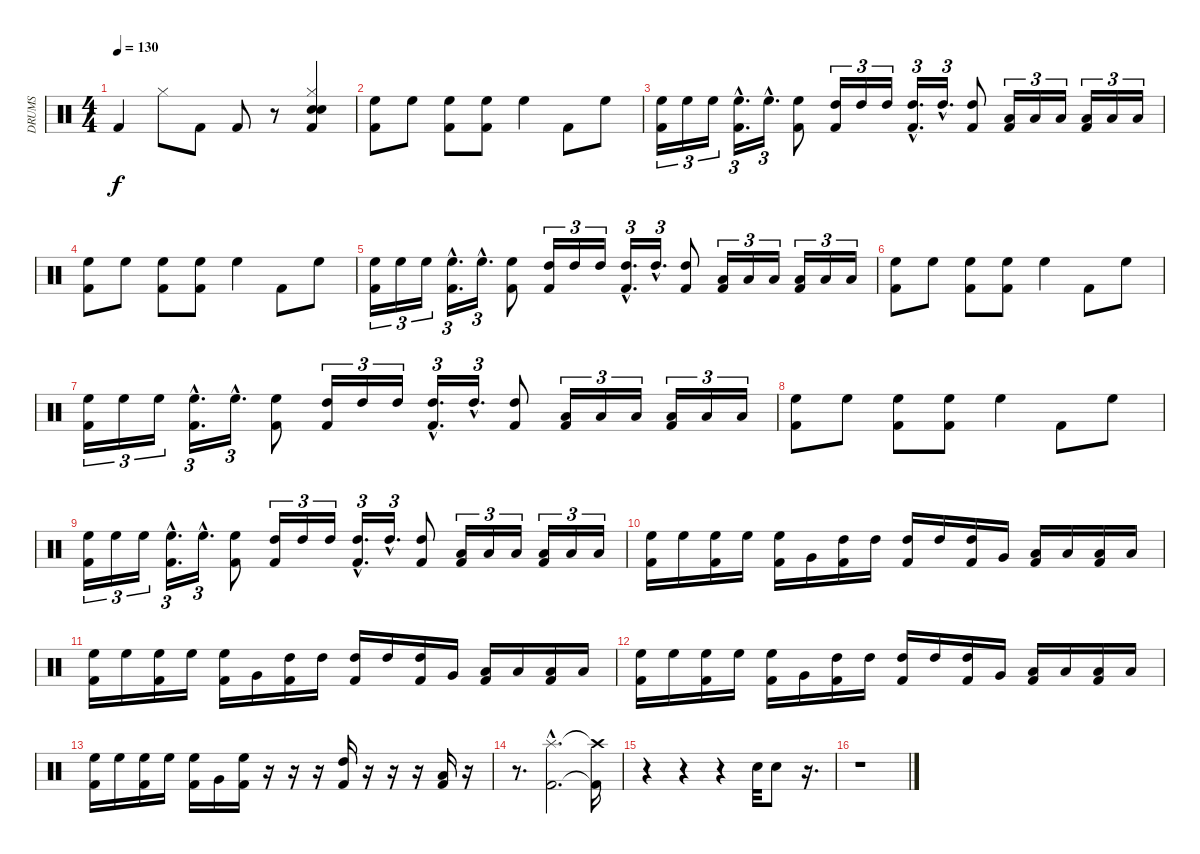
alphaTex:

\track ("DRUMS" "DRUMS") {instrument percussion}
\staff {score}
\articulation defaults
\ts (4 4)
\tempo 130
\clef neutral
\ks c "Kick (hit) 2".4{dy f} "Hi-Hat (closed)".8 "Kick (hit) 2".8 "Kick (hit) 2".8
r.8 ("Hi-Hat (closed)" "Electric Snare (hit)" "Snare (hit) 2" "Kick (hit) 2").4 |
("High Floor Tom (hit)" "Kick (hit) 2").8 "High Floor Tom (hit)".8 ("High Floor Tom (hit)" "Kick (hit) 2").8 ("High Floor Tom (hit)" "Kick (hit) 2").8 "High Floor Tom (hit)".4 "Kick (hit) 2".8 "High Floor Tom (hit)".8 |
("High Floor Tom (hit)" "Kick (hit) 2").16{tu (3 2) balance 1} "High Floor Tom (hit)".16{tu (3 2)} "High Floor Tom (hit)".16{tu (3 2)} ("High Floor Tom (hit)"{hac} "Kick (hit) 2"{hac}).16{d tu (3 2)} "High Floor Tom (hit)"{hac}.16{d tu (3 2)} ("High Floor Tom (hit)" "Kick (hit) 2").8 ("High Tom (hit)" "Kick (hit) 2").16{tu (3 2) balance 8} "High Tom (hit)".16{tu (3 2)} "High Tom (hit)".16{tu (3 2)} ("High Tom (hit)"{hac} "Kick (hit) 2"{hac}).16{d tu (3 2)} "High Tom (hit)"{hac}.16{d tu (3 2)} ("High Tom (hit)" "Kick (hit) 2").8 ("Low Tom (hit)" "Kick (hit) 2").16{tu (3 2) balance 16} "Low Tom (hit)".16{tu (3 2)} "Low Tom (hit)".16{tu (3 2)} ("Low Tom (hit)" "Kick (hit) 2").16{tu (3 2)} "Low Tom (hit)".16{tu (3 2)} "Low Tom (hit)".16{tu (3 2)} |
("High Floor Tom (hit)" "Kick (hit) 2").8{balance 8} "High Floor Tom (hit)".8 ("High Floor Tom (hit)" "Kick (hit) 2").8 ("High Floor Tom (hit)" "Kick (hit) 2").8 "High Floor Tom (hit)".4 "Kick (hit) 2".8 "High Floor Tom (hit)".8 |
("High Floor Tom (hit)" "Kick (hit) 2").16{tu (3 2) balance 1} "High Floor Tom (hit)".16{tu (3 2)} "High Floor Tom (hit)".16{tu (3 2)} ("High Floor Tom (hit)"{hac} "Kick (hit) 2"{hac}).16{d tu (3 2)} "High Floor Tom (hit)"{hac}.16{d tu (3 2)} ("High Floor Tom (hit)" "Kick (hit) 2").8 ("High Tom (hit)" "Kick (hit) 2").16{tu (3 2) balance 8} "High Tom (hit)".16{tu (3 2)} "High Tom (hit)".16{tu (3 2)} ("High Tom (hit)"{hac} "Kick (hit) 2"{hac}).16{d tu (3 2)} "High Tom (hit)"{hac}.16{d tu (3 2)} ("High Tom (hit)" "Kick (hit) 2").8 ("Low Tom (hit)" "Kick (hit) 2").16{tu (3 2) balance 16} "Low Tom (hit)".16{tu (3 2)} "Low Tom (hit)".16{tu (3 2)} ("Low Tom (hit)" "Kick (hit) 2").16{tu (3 2)} "Low Tom (hit)".16{tu (3 2)} "Low Tom (hit)".16{tu (3 2)} |
("High Floor Tom (hit)" "Kick (hit) 2").8{balance 8} "High Floor Tom (hit)".8 ("High Floor Tom (hit)" "Kick (hit) 2").8 ("High Floor Tom (hit)" "Kick (hit) 2").8 "High Floor Tom (hit)".4 "Kick (hit) 2".8 "High Floor Tom (hit)".8 |
("High Floor Tom (hit)" "Kick (hit) 2").16{tu (3 2) balance 1} "High Floor Tom (hit)".16{tu (3 2)} "High Floor Tom (hit)".16{tu (3 2)} ("High Floor Tom (hit)"{hac} "Kick (hit) 2"{hac}).16{d tu (3 2)} "High Floor Tom (hit)"{hac}.16{d tu (3 2)} ("High Floor Tom (hit)" "Kick (hit) 2").8 ("High Tom (hit)" "Kick (hit) 2").16{tu (3 2) balance 8} "High Tom (hit)".16{tu (3 2)} "High Tom (hit)".16{tu (3 2)} ("High Tom (hit)"{hac} "Kick (hit) 2"{hac}).16{d tu (3 2)} "High Tom (hit)"{hac}.16{d tu (3 2)} ("High Tom (hit)" "Kick (hit) 2").8 ("Low Tom (hit)" "Kick (hit) 2").16{tu (3 2) balance 16} "Low Tom (hit)".16{tu (3 2)} "Low Tom (hit)".16{tu (3 2)} ("Low Tom (hit)" "Kick (hit) 2").16{tu (3 2)} "Low Tom (hit)".16{tu (3 2)} "Low Tom (hit)".16{tu (3 2)} |
("High Floor Tom (hit)" "Kick (hit) 2").8{balance 8} "High Floor Tom (hit)".8 ("High Floor Tom (hit)" "Kick (hit) 2").8 ("High Floor Tom (hit)" "Kick (hit) 2").8 "High Floor Tom (hit)".4 "Kick (hit) 2".8 "High Floor Tom (hit)".8 |
("High Floor Tom (hit)" "Kick (hit) 2").16{tu (3 2) balance 1} "High Floor Tom (hit)".16{tu (3 2)} "High Floor Tom (hit)".16{tu (3 2)} ("High Floor Tom (hit)"{hac} "Kick (hit) 2"{hac}).16{d tu (3 2)} "High Floor Tom (hit)"{hac}.16{d tu (3 2)} ("High Floor Tom (hit)" "Kick (hit) 2").8 ("High Tom (hit)" "Kick (hit) 2").16{tu (3 2) balance 8} "High Tom (hit)".16{tu (3 2)} "High Tom (hit)".16{tu (3 2)} ("High Tom (hit)"{hac} "Kick (hit) 2"{hac}).16{d tu (3 2)} "High Tom (hit)"{hac}.16{d tu (3 2)} ("High Tom (hit)" "Kick (hit) 2").8 ("Low Tom (hit)" "Kick (hit) 2").16{tu (3 2) balance 16} "Low Tom (hit)".16{tu (3 2)} "Low Tom (hit)".16{tu (3 2)} ("Low Tom (hit)" "Kick (hit) 2").16{tu (3 2)} "Low Tom (hit)".16{tu (3 2)} "Low Tom (hit)".16{tu (3 2)} |
("High Floor Tom (hit)" "Kick (hit) 2").16{balance 1} "High Floor Tom (hit)".16 ("High Floor Tom (hit)" "Kick (hit) 2").16 "High Floor Tom (hit)".16 ("High Floor Tom (hit)" "Kick (hit) 2").16 "Very Low Tom (hit)".16 ("High Tom (hit)" "Kick (hit) 2").16{balance 8} "High Tom (hit)".16 ("High Tom (hit)" "Kick (hit) 2").16 "High Tom (hit)".16 ("High Tom (hit)" "Kick (hit) 2").16 "Very Low Tom (hit)".16 ("Low Tom (hit)" "Kick (hit) 2").16{balance 16} "Low Tom (hit)".16 ("Low Tom (hit)" "Kick (hit) 2").16 "Low Tom (hit)".16 |
("High Floor Tom (hit)" "Kick (hit) 2").16{balance 1} "High Floor Tom (hit)".16 ("High Floor Tom (hit)" "Kick (hit) 2").16 "High Floor Tom (hit)".16 ("High Floor Tom (hit)" "Kick (hit) 2").16 "Very Low Tom (hit)".16 ("High Tom (hit)" "Kick (hit) 2").16{balance 8} "High Tom (hit)".16 ("High Tom (hit)" "Kick (hit) 2").16 "High Tom (hit)".16 ("High Tom (hit)" "Kick (hit) 2").16 "Very Low Tom (hit)".16 ("Low Tom (hit)" "Kick (hit) 2").16{balance 16} "Low Tom (hit)".16 ("Low Tom (hit)" "Kick (hit) 2").16 "Low Tom (hit)".16 |
("High Floor Tom (hit)" "Kick (hit) 2").16{balance 1} "High Floor Tom (hit)".16 ("High Floor Tom (hit)" "Kick (hit) 2").16 "High Floor Tom (hit)".16 ("High Floor Tom (hit)" "Kick (hit) 2").16 "Very Low Tom (hit)".16 ("High Tom (hit)" "Kick (hit) 2").16{balance 8} "High Tom (hit)".16 ("High Tom (hit)" "Kick (hit) 2").16 "High Tom (hit)".16 ("High Tom (hit)" "Kick (hit) 2").16 "Very Low Tom (hit)".16 ("Low Tom (hit)" "Kick (hit) 2").16{balance 16} "Low Tom (hit)".16 ("Low Tom (hit)" "Kick (hit) 2").16 "Low Tom (hit)".16 |
("High Floor Tom (hit)" "Kick (hit) 2").16{balance 0} "High Floor Tom (hit)".16 ("High Floor Tom (hit)" "Kick (hit) 2").16 "High Floor Tom (hit)".16 ("High Floor Tom (hit)" "Kick (hit) 2").16 "Very Low Tom (hit)".16 ("High Floor Tom (hit)" "Kick (hit) 2").16 r.16 r.16 r.16 ("High Tom (hit)" "Kick (hit) 2").16 r.16 r.16 r.16 ("Low Tom (hit)" "Kick (hit) 2").16{balance 8} r.16 |
r.8{d} ("Splash (hit)"{hac} "Kick (hit) 2"{hac}).2{d balance 16} ("Crash high (hit)"{t} "Kick (hit) 2"{t}).16 |
r.4 r.4 r.4 "Electric Snare (hit)".32 "Electric Snare (hit)".8 r.16{d} |
r.1
